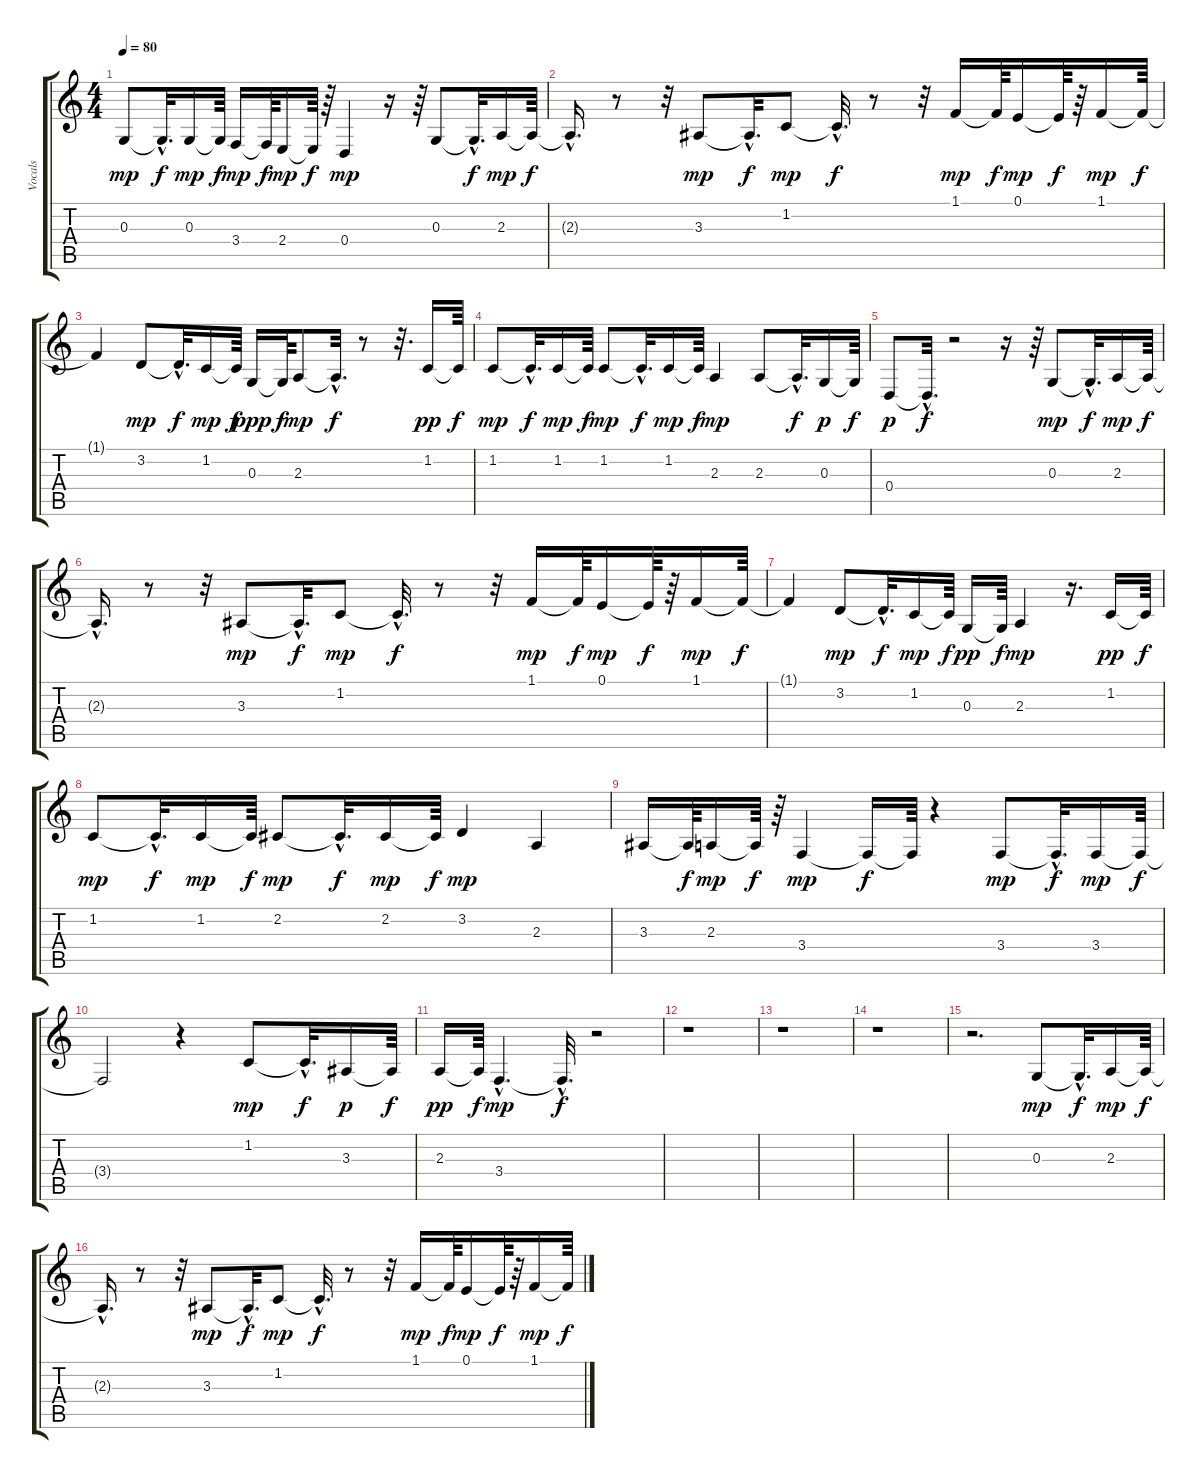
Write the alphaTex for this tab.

\track ("Vocals" "Vocals") {instrument bassoon}
\staff {score tabs}
\tuning (E4 B3 G3 D3 A2 E2) {hide}
\ts (4 4)
\tempo 80
\clef g2
\ks c
0.3.8{dy mp} 0.3{hac t}.32{d dy f} 0.3.16{dy mp} 0.3{t}.64{dy f} 3.4.16{dy mp} 3.4{t}.64{dy f} 2.4.16{dy mp} 2.4{t}.64{dy f} r.64 0.4.4{dy mp} r.16 r.64 0.3.8 0.3{hac t}.32{d dy f} 2.3.16{dy mp} 2.3{t}.64{dy f} |
2.3{hac t}.16{d} r.8 r.32 3.3.8{dy mp} 3.3{hac t}.32{d dy f} 1.2.8{dy mp} 1.2{hac t}.32{d dy f} r.8 r.32 1.1.16{dy mp} 1.1{t}.64{dy f} 0.1.16{dy mp} 0.1{t}.64{dy f} r.64 1.1.16{dy mp} 1.1{t}.64{dy f} |
1.1{t}.4 3.2.8{dy mp} 3.2{hac t}.32{d dy f} 1.2.16{dy mp} 1.2{t}.64{dy f} 0.3.16{dy ppp} 0.3{t}.64{dy f} 2.3.8{dy mp} 2.3{hac t}.32{d dy f} r.8 r.32{d} 1.2.16{dy pp} 1.2{t}.64{dy f} |
1.2.8{dy mp} 1.2{hac t}.32{d dy f} 1.2.16{dy mp} 1.2{t}.64{dy f} 1.2.8{dy mp} 1.2{hac t}.32{d dy f} 1.2.16{dy mp} 1.2{t}.64{dy f} 2.3.4{dy mp} 2.3.8 2.3{hac t}.32{d dy f} 0.3.16{dy p} 0.3{t}.64{dy f} |
0.4.8{dy p} 0.4{hac t}.32{d dy f} r.2 r.16 r.64 0.3.8{dy mp} 0.3{hac t}.32{d dy f} 2.3.16{dy mp} 2.3{t}.64{dy f} |
2.3{hac t}.16{d} r.8 r.32 3.3.8{dy mp} 3.3{hac t}.32{d dy f} 1.2.8{dy mp} 1.2{hac t}.32{d dy f} r.8 r.32 1.1.16{dy mp} 1.1{t}.64{dy f} 0.1.16{dy mp} 0.1{t}.64{dy f} r.64 1.1.16{dy mp} 1.1{t}.64{dy f} |
1.1{t}.4 3.2.8{dy mp} 3.2{hac t}.32{d dy f} 1.2.16{dy mp} 1.2{t}.64{dy f} 0.3.16{dy pp} 0.3{t}.64{dy f} 2.3.4{dy mp} r.16{d} 1.2.16{dy pp} 1.2{t}.64{dy f} |
1.2.8{dy mp} 1.2{hac t}.32{d dy f} 1.2.16{dy mp} 1.2{t}.64{dy f} 2.2.8{dy mp} 2.2{hac t}.32{d dy f} 2.2.16{dy mp} 2.2{t}.64{dy f} 3.2.4{dy mp} 2.3.4 |
3.3.16 3.3{t}.64{dy f} 2.3.16{dy mp} 2.3{t}.64{dy f} r.64 3.4.4{dy mp} 3.4{t}.16{dy f} 3.4{t}.64 r.4 3.4.8{dy mp} 3.4{hac t}.32{d dy f} 3.4.16{dy mp} 3.4{t}.64{dy f} |
3.4{t}.2 r.4 1.2.8{dy mp} 1.2{hac t}.32{d dy f} 3.3.16{dy p} 3.3{t}.64{dy f} |
2.3.16{dy pp} 2.3{t}.64{dy f} 3.4{hac}.4{d dy mp} 3.4{hac t}.32{d dy f} r.2 |
r.1 |
r.1 |
r.1 |
r.2{d} 0.3.8{dy mp} 0.3{hac t}.32{d dy f} 2.3.16{dy mp} 2.3{t}.64{dy f} |
2.3{hac t}.16{d} r.8 r.32 3.3.8{dy mp} 3.3{hac t}.32{d dy f} 1.2.8{dy mp} 1.2{hac t}.32{d dy f} r.8 r.32 1.1.16{dy mp} 1.1{t}.64{dy f} 0.1.16{dy mp} 0.1{t}.64{dy f} r.64 1.1.16{dy mp} 1.1{t}.64{dy f}
